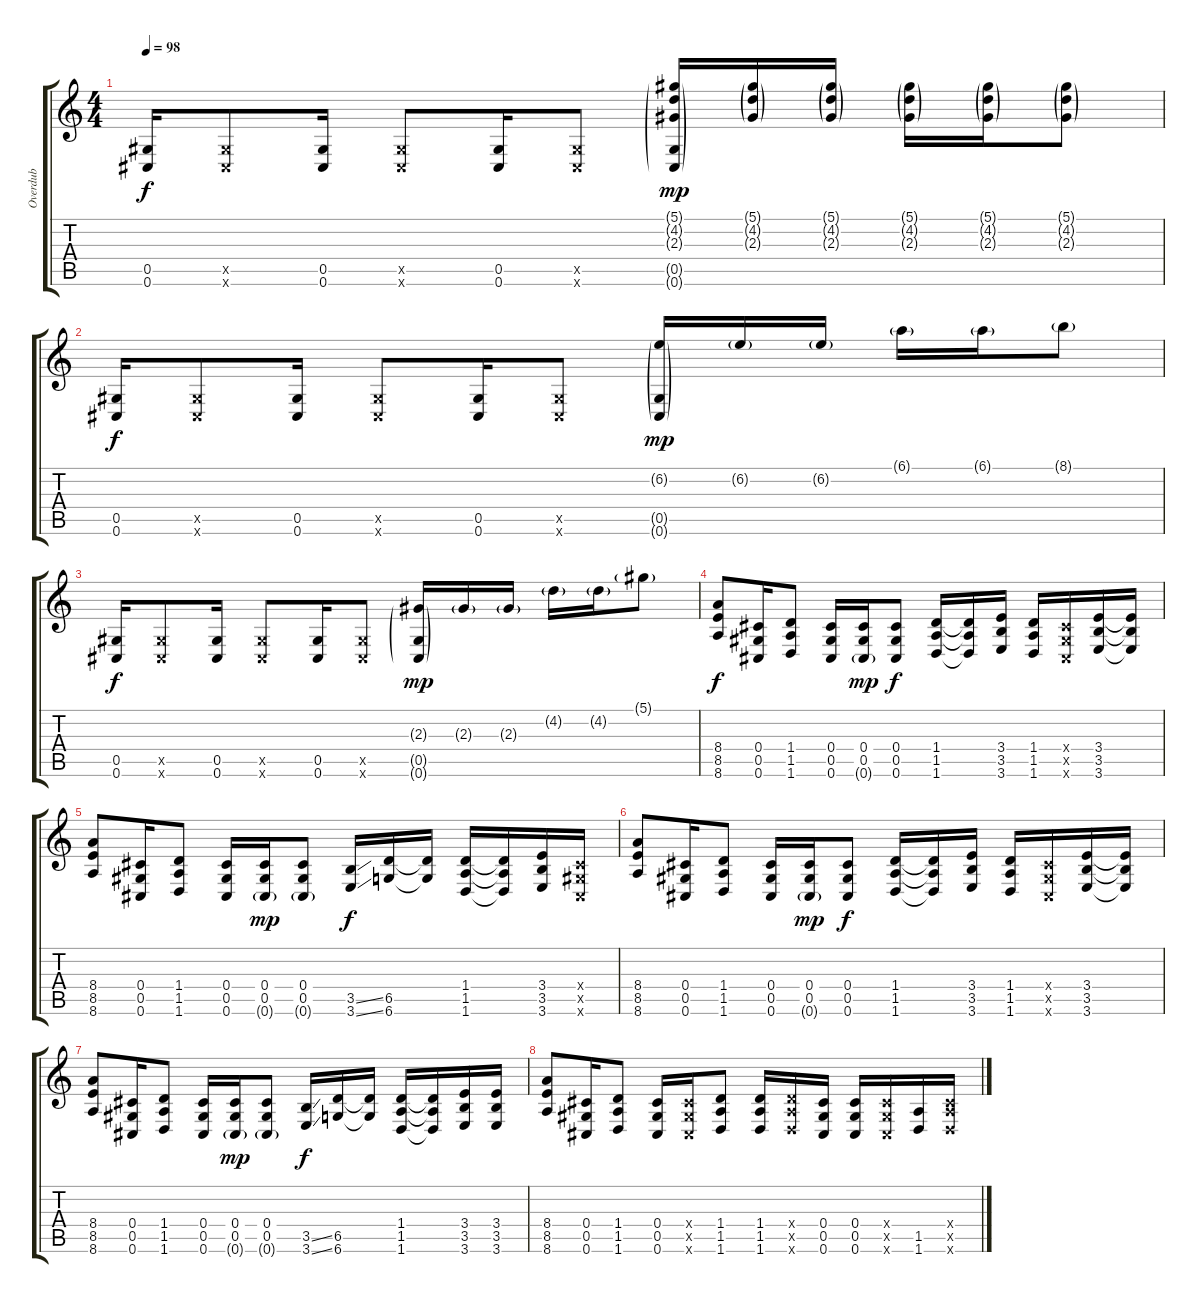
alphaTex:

\track ("Overdub" "Overdub") {instrument overdrivenguitar}
\staff {score tabs}
\tuning (Eb4 Bb3 Gb3 Db3 Ab2 Db2) {hide}
\ts (4 4)
\tempo 98
\clef g2
\ks c
(0.5 0.6).16{dy f} (0.5{x} 0.6{x}).8 (0.5 0.6).16 (0.5{x} 0.6{x}).8 (0.5 0.6).16 (0.5{x} 0.6{x}).8 (5.1{g} 4.2{g} 2.3{g} 0.5{g} 0.6{g}).16{dy mp} (5.1{g} 4.2{g} 2.3{g}).16 (5.1{g} 4.2{g} 2.3{g}).16 (5.1{g} 4.2{g} 2.3{g}).16 (5.1{g} 4.2{g} 2.3{g}).16 (5.1{g} 4.2{g} 2.3{g}).8 |
(0.5 0.6).16{dy f} (0.5{x} 0.6{x}).8 (0.5 0.6).16 (0.5{x} 0.6{x}).8 (0.5 0.6).16 (0.5{x} 0.6{x}).8 (6.2{g} 0.5{g} 0.6{g}).16{dy mp} 6.2{g}.16 6.2{g}.16 6.1{g}.16 6.1{g}.16 8.1{g}.8 |
(0.5 0.6).16{dy f} (0.5{x} 0.6{x}).8 (0.5 0.6).16 (0.5{x} 0.6{x}).8 (0.5 0.6).16 (0.5{x} 0.6{x}).8 (2.3{g} 0.5{g} 0.6{g}).16{dy mp} 2.3{g}.16 2.3{g}.16 4.2{g}.16 4.2{g}.16 5.1{g}.8 |
(8.4 8.5 8.6).8{dy f} (0.4 0.5 0.6).16 (1.4 1.5 1.6).8 (0.4 0.5 0.6).16 (0.4 0.5 0.6{g}).16{dy mp} (0.4 0.5 0.6).8{dy f} (1.4 1.5 1.6).16 (1.4{t} 1.5{t} 1.6{t}).16 (3.4 3.5 3.6).16 (1.4 1.5 1.6).16 (0.4{x} 0.5{x} 0.6{x}).16 (3.4 3.5 3.6).16 (3.4{t} 3.5{t} 3.6{t}).16 |
(8.4 8.5 8.6).8 (0.4 0.5 0.6).16 (1.4 1.5 1.6).8 (0.4 0.5 0.6).16 (0.4 0.5 0.6{g}).16{dy mp} (0.4 0.5 0.6{g}).8 (3.5{ss} 3.6{ss}).16{dy f} (6.5 6.6).16 (6.5{t} 6.6{t}).16 (1.4 1.5 1.6).16 (1.4{t} 1.5{t} 1.6{t}).16 (3.4 3.5 3.6).16 (0.4{x} 0.5{x} 0.6{x}).16 |
(8.4 8.5 8.6).8 (0.4 0.5 0.6).16 (1.4 1.5 1.6).8 (0.4 0.5 0.6).16 (0.4 0.5 0.6{g}).16{dy mp} (0.4 0.5 0.6).8{dy f} (1.4 1.5 1.6).16 (1.4{t} 1.5{t} 1.6{t}).16 (3.4 3.5 3.6).16 (1.4 1.5 1.6).16 (0.4{x} 0.5{x} 0.6{x}).16 (3.4 3.5 3.6).16 (3.4{t} 3.5{t} 3.6{t}).16 |
(8.4 8.5 8.6).8 (0.4 0.5 0.6).16 (1.4 1.5 1.6).8 (0.4 0.5 0.6).16 (0.4 0.5 0.6{g}).16{dy mp} (0.4 0.5 0.6{g}).8 (3.5{ss} 3.6{ss}).16{dy f} (6.5 6.6).16 (6.5{t} 6.6{t}).16 (1.4 1.5 1.6).16 (1.4{t} 1.5{t} 1.6{t}).16 (3.4 3.5 3.6).16 (3.4 3.5 3.6).16 |
(8.4 8.5 8.6).8 (0.4 0.5 0.6).16 (1.4 1.5 1.6).8 (0.4 0.5 0.6).16 (0.4{x} 0.5{x} 0.6{x}).16 (1.4 1.5 1.6).8 (1.4 1.5 1.6).16 (1.4{x} 1.5{x} 1.6{x}).16 (0.4 0.5 0.6).16 (0.4 0.5 0.6).16 (0.4{x} 0.5{x} 0.6{x}).16 (1.5 1.6).16 (0.4{x} 1.5{x} 1.6{x}).16
